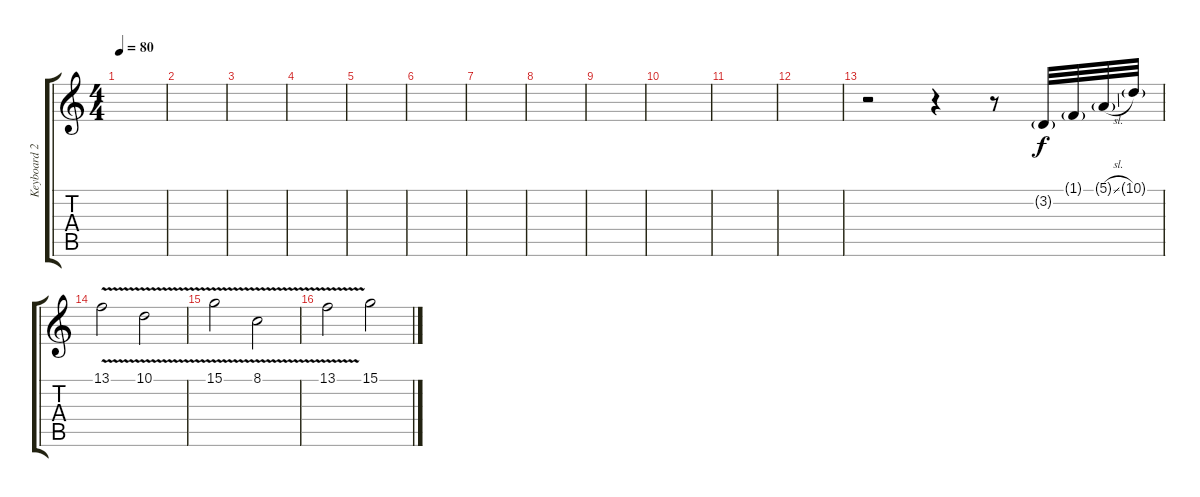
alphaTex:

\track ("Keyboard 2" "Keyboard 2") {instrument fx1rain}
\staff {score tabs}
\tuning (E4 B3 G3 D3 A2 E2) {hide}
\ts (4 4)
\tempo 80
\clef g2
\ks c
|
|
|
|
|
|
|
|
|
|
|
|
r.2 r.4 r.8 3.2{g}.32 1.1{g}.32 5.1{sl g}.32 10.1{g}.32 |
13.1{v}.2{dy f} 10.1{v}.2 |
15.1{v}.2 8.1{v}.2 |
13.1{v}.2 15.1.2
